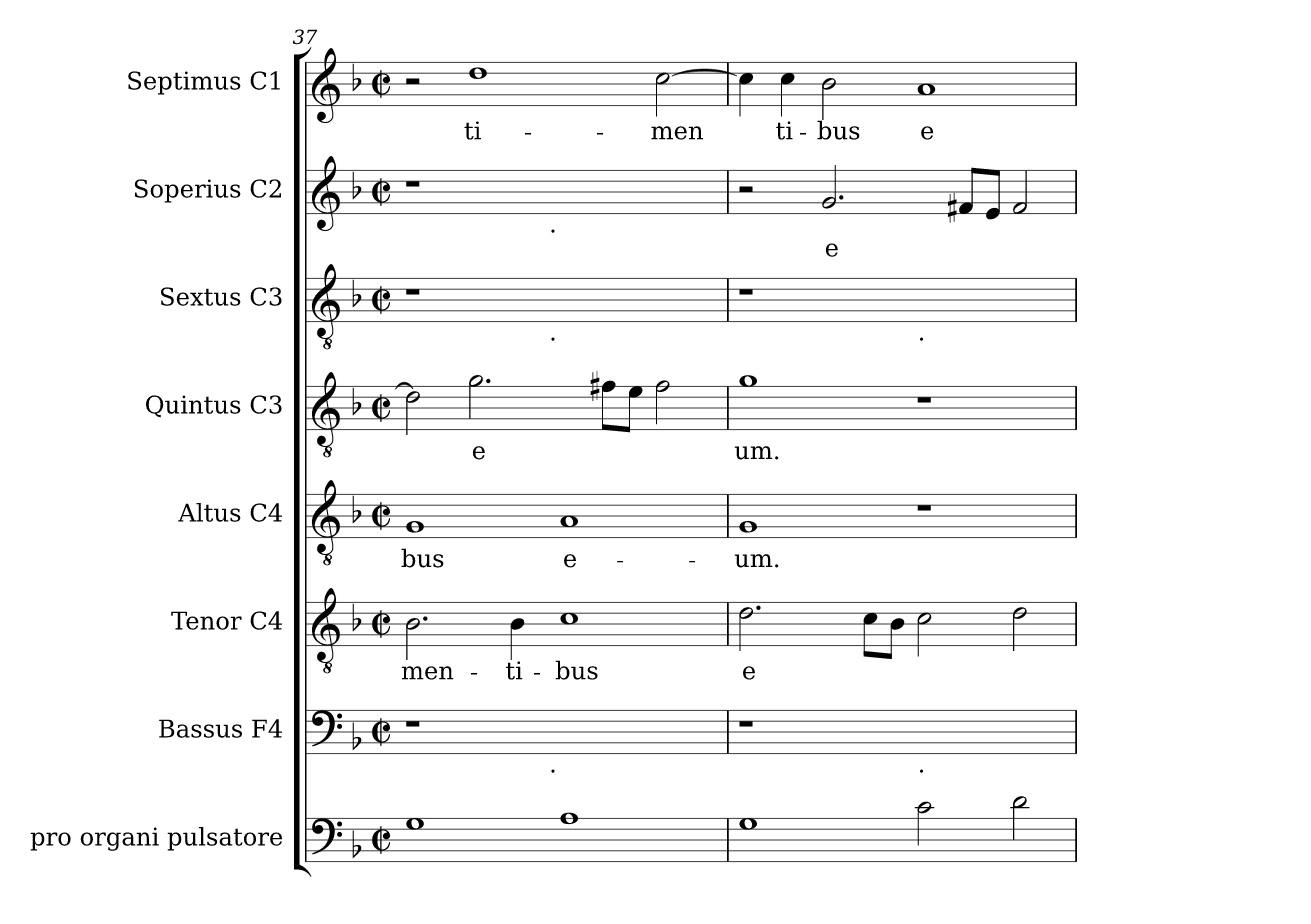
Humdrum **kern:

**kern	**text	**kern	**kern	**text	**kern	**text	**kern	**text	**kern	**kern	**text	**kern	**text
*part8	*part8	*part7	*part6	*part6	*part5	*part5	*part4	*part4	*part3	*part2	*part2	*part1	*part1
*staff8	*staff8	*staff7	*staff6	*staff6	*staff5	*staff5	*staff4	*staff4	*staff3	*staff2	*staff2	*staff1	*staff1
*I"pro organi  pulsatore	*	*I"Bassus  F4	*I"Tenor  C4	*	*I"Altus  C4	*	*I"Quintus  C3	*	*I"Sextus  C3	*I"Soperius  C2	*	*I"Septimus  C1	*
*clefF4	*	*clefF4	*clefGv2	*	*clefGv2	*	*clefGv2	*	*clefGv2	*clefG2	*	*clefG2	*
*k[b-]	*	*k[b-]	*k[b-]	*	*k[b-]	*	*k[b-]	*	*k[b-]	*k[b-]	*	*k[b-]	*
*F:	*	*F:	*F:	*	*F:	*	*F:	*	*F:	*F:	*	*F:	*
*M2/2	*	*M2/2	*M2/2	*	*M2/2	*	*M2/2	*	*M2/2	*M2/2	*	*M2/2	*
*met(c|)	*	*met(c|)	*met(c|)	*	*met(c|)	*	*met(c|)	*	*met(c|)	*met(c|)	*	*met(c|)	*
=37	=37	=37	=37	=37	=37	=37	=37	=37	=37	=37	=37	=37	=37
!	!LO:LY:a:cj	!	!	!LO:LY:b:cj	!	!LO:LY:b:cj	!	!LO:LY:b:cj	!	!	!	!	!
*	*	*^	*	*	*	*	*	*	*^	*^	*	*	*
1G	.	1r	2ryy	2.B-\	-men-	1G	-bus	2d\]	.	1r	2ryy	1r	2ryy	.	2r	.
!	!	!	!	!	!	!	!	!	!LO:LY:b:cj	!	!	!	!	!	!	!LO:LY:b:cj
.	.	.	4...ryy	.	.	.	.	2.g\	e-	.	4...ryy	.	4...ryy	.	1dd	ti-
!	!	!	!	!	!LO:LY:b:cj	!	!	!	!	!	!	!	!	!	!	!
.	.	.	.	4B-\	-ti-	.	.	.	.	.	.	.	.	.	.	.
!	!	!	!	!	!	!	!	!	!	!	!	!	!LO:TX:b:t=.	!	!	!
!	!	!	!	!	!	!	!	!	!	!	!LO:TX:b:t=.	!	!	!	!	!
!	!	!	!LO:TX:b:t=.	!	!	!	!	!	!	!	!	!	!	!	!	!
.	.	.	1ryy	.	.	.	.	.	.	.	1ryy	.	1ryy	.	.	.
!	!LO:LY:a:cj	!	!	!	!LO:LY:b:cj	!	!LO:LY:b:cj	!	!	!	!	!	!	!	!	!
1A	.	1ryy	.	1c	-bus	1A	e-	.	.	1ryy	.	1ryy	.	.	.	.
!	!	!	!	!	!	!	!	!	!LO:LY:b:cj	!	!	!	!	!	!	!
.	.	.	.	.	.	.	.	8f#X\L	--	.	.	.	.	.	.	.
!	!	!	!	!	!	!	!	!	!LO:LY:b:cj	!	!	!	!	!	!	!
.	.	.	.	.	.	.	.	8e\J	--	.	.	.	.	.	.	.
!	!	!	!	!	!	!	!	!	!LO:LY:b:cj	!	!	!	!	!	!	!LO:LY:b:cj
.	.	.	.	.	.	.	.	2f#\	--	.	.	.	.	.	[>2cc\	-men-
.	.	.	32ryy	.	.	.	.	.	.	.	32ryy	.	32ryy	.	.	.
!!LO:PB:g=z
=38	=38	=38	=38	=38	=38	=38	=38	=38	=38	=38	=38	=38	=38	=38	=38	=38
!	!LO:LY:a:cj	!	!	!	!LO:LY:b:cj	!	!LO:LY:b:cj	!	!LO:LY:b:cj	!	!	!	!	!	!	!LO:LY:b:cj
*	*	*	*	*	*	*	*	*	*	*v	*v	*	*	*	*	*
*	*	*v	*v	*	*	*	*	*	*	*	*v	*v	*	*	*
1G	.	1r	2.d\	e-	1G	-um.	1g	-um.	1r	2r	.	4cc\]	--
!	!	!	!	!	!	!	!	!	!	!	!	!	!LO:LY:b:cj
.	.	.	.	.	.	.	.	.	.	.	.	4cc\	-ti-
!	!	!	!	!	!	!	!	!	!	!	!LO:LY:b:cj	!	!LO:LY:b:cj
.	.	.	.	.	.	.	.	.	.	2.g/	e-	2b-\	-bus
!	!	!	!	!LO:LY:b:cj	!	!	!	!	!	!	!	!	!
.	.	.	8c\L	--	.	.	.	.	.	.	.	.	.
!	!	!	!	!LO:LY:b:cj	!	!	!	!	!	!	!	!	!
.	.	.	8B-\J	--	.	.	.	.	.	.	.	.	.
!	!	!	!	!	!	!	!	!	!LO:TX:b:t=.	!	!	!	!
!	!	!LO:TX:b:t=.	!	!	!	!	!	!	!	!	!	!	!
!	!LO:LY:a:cj	!	!	!LO:LY:b:cj	!	!	!	!	!	!	!	!	!LO:LY:b:cj
2c\	.	1ryy	2c\	--	1r	.	1r	.	1ryy	.	.	1a	e-
!	!	!	!	!	!	!	!	!	!	!	!LO:LY:b:cj	!	!
.	.	.	.	.	.	.	.	.	.	8f#X/L	--	.	.
!	!	!	!	!	!	!	!	!	!	!	!LO:LY:b:cj	!	!
.	.	.	.	.	.	.	.	.	.	8e/J	--	.	.
!	!LO:LY:a:cj	!	!	!LO:LY:b:cj	!	!	!	!	!	!	!LO:LY:b:cj	!	!
2d\	.	.	2d\	--	.	.	.	.	.	2f#/	--	.	.
=	=	=	=	=	=	=	=	=	=	=	=	=	=
*-	*-	*-	*-	*-	*-	*-	*-	*-	*-	*-	*-	*-	*-
